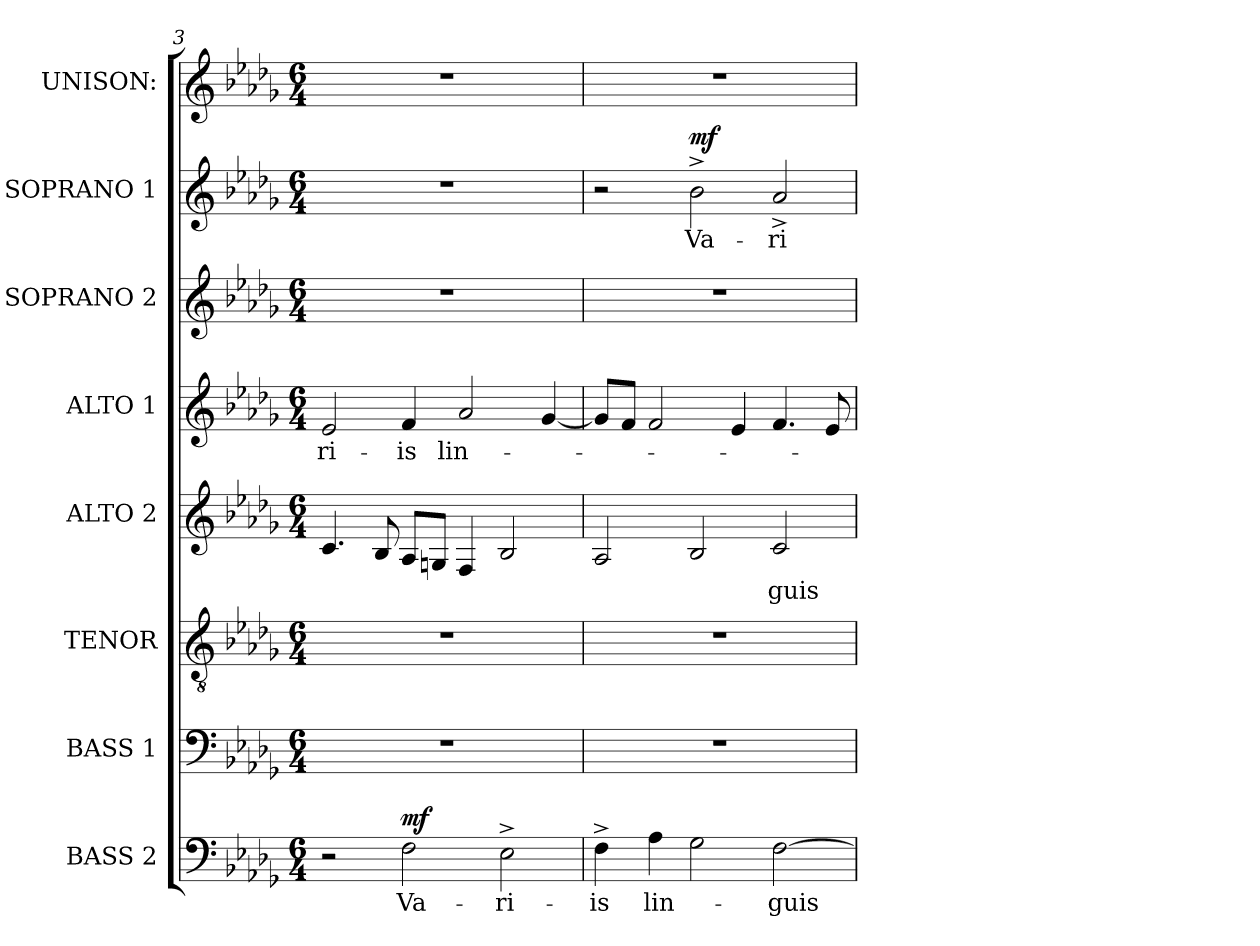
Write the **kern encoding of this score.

**kern	**text	**dynam	**kern	**kern	**kern	**text	**kern	**text	**kern	**kern	**text	**dynam	**kern
*part8	*part8	*part8	*part7	*part6	*part5	*part5	*part4	*part4	*part3	*part2	*part2	*part2	*part1
*staff8	*staff8	*staff8	*staff7	*staff6	*staff5	*staff5	*staff4	*staff4	*staff3	*staff2	*staff2	*staff2	*staff1
*I"BASS 2	*	*	*I"BASS 1	*I"TENOR	*I"ALTO 2	*	*I"ALTO 1	*	*I"SOPRANO 2	*I"SOPRANO 1	*	*	*I"UNISON:
*I'B2.	*	*	*I'B1.	*I'T.	*I'A2.	*	*I'A1.	*	*I'S2.	*I'S1.	*	*	*I'S.
*clefF4	*	*	*clefF4	*clefGv2	*clefG2	*	*clefG2	*	*clefG2	*clefG2	*	*	*clefG2
*	*	*	*	*ITrd7c12	*	*	*	*	*	*	*	*	*
*k[b-e-a-d-g-]	*	*	*k[b-e-a-d-g-]	*k[b-e-a-d-g-]	*k[b-e-a-d-g-]	*	*k[b-e-a-d-g-]	*	*k[b-e-a-d-g-]	*k[b-e-a-d-g-]	*	*	*k[b-e-a-d-g-]
*D-:	*	*	*D-:	*D-:	*D-:	*	*D-:	*	*D-:	*D-:	*	*	*D-:
*M6/4	*	*	*M6/4	*M6/4	*M6/4	*	*M6/4	*	*M6/4	*M6/4	*	*	*M6/4
=3	=3	=3	=3	=3	=3	=3	=3	=3	=3	=3	=3	=3	=3
!	!	!	!LO:N:vis=1	!LO:N:vis=1	!	!	!	!	!	!	!	!	!
!	!	!	!	!	!	!	!	!LO:LY:b:color=#000000	!LO:N:vis=1	!LO:N:vis=1	!	!	!LO:N:vis=1
2r	.	.	1.r	1.r	4.ci/	.	2e-i/	-ri-	1.r	1.r	.	.	1.r
.	.	.	.	.	8B-i/	.	.	.	.	.	.	.	.
!	!LO:LY:b:color=#000000	!	!	!	!	!	!	!	!	!	!	!	!
!	!	!	!	!	!	!	!	!LO:LY:b:color=#000000	!	!	!	!	!
2Fi\	Va-	mf	.	.	8A-i/L	.	4fi/	-is	.	.	.	.	.
.	.	.	.	.	8Gni/J	.	.	.	.	.	.	.	.
!	!	!	!	!	!	!	!	!LO:LY:b:color=#000000	!	!	!	!	!
.	.	.	.	.	4Fi/	.	2a-i/	lin-	.	.	.	.	.
!	!LO:LY:b:color=#000000	!	!	!	!	!	!	!	!	!	!	!	!
2E-^i\	-ri-	.	.	.	2B-i/	.	.	.	.	.	.	.	.
.	.	.	.	.	.	.	[4g-i/	.	.	.	.	.	.
=4	=4	=4	=4	=4	=4	=4	=4	=4	=4	=4	=4	=4	=4
!	!LO:LY:b:color=#000000	!	!LO:N:vis=1	!LO:N:vis=1	!	!	!	!	!LO:N:vis=1	!	!	!	!LO:N:vis=1
4F^i\	-is	.	1.r	1.r	2A-i/	.	8g-i/L]	.	1.r	2r	.	.	1.r
.	.	.	.	.	.	.	8fi/J	.	.	.	.	.	.
!	!LO:LY:b:color=#000000	!	!	!	!	!	!	!	!	!	!	!	!
4A-i\	lin-	.	.	.	.	.	2fi/	.	.	.	.	.	.
!	!	!	!	!	!	!	!	!	!	!	!LO:LY:b:color=#000000	!	!
2G-i\	.	.	.	.	2B-i/	.	.	.	.	2b-^i\	Va-	mf	.
.	.	.	.	.	.	.	4e-i/	.	.	.	.	.	.
!	!LO:LY:b:color=#000000	!	!	!	!	!	!	!	!	!	!	!	!
!	!	!	!	!	!	!LO:LY:b:color=#000000	!	!	!	!	!	!	!
!	!	!	!	!	!	!	!	!	!	!	!LO:LY:b:color=#000000	!	!
[2Fi\	-guis	.	.	.	2ci/	-guis	4.fi/	.	.	2a-^i/	-ri-	.	.
.	.	.	.	.	.	.	8e-i/	.	.	.	.	.	.
=	=	=	=	=	=	=	=	=	=	=	=	=	=
*-	*-	*-	*-	*-	*-	*-	*-	*-	*-	*-	*-	*-	*-
